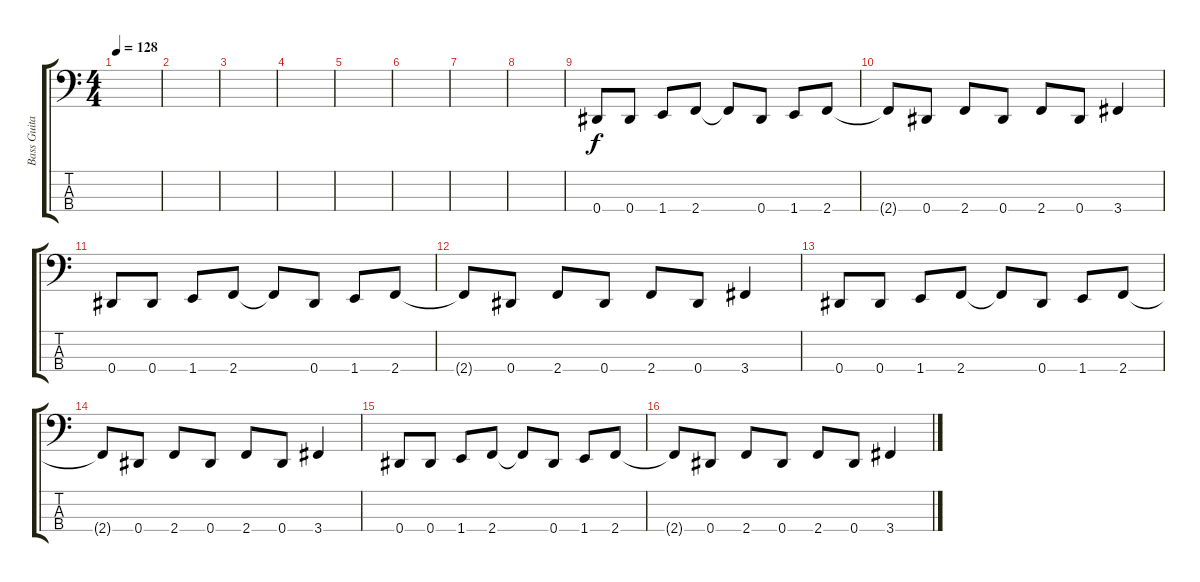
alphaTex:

\track ("Bass Guitar" "Bass Guita") {instrument electricbasspick}
\staff {score tabs}
\tuning (Gb2 Db2 Ab1 Eb1) {hide}
\ts (4 4)
\tempo 128
\clef f4
\ks c
|
|
|
|
|
|
|
|
0.4.8 0.4.8 1.4.8 2.4.8 2.4{t}.8 0.4.8 1.4.8 2.4.8 |
2.4{t}.8 0.4.8 2.4.8 0.4.8 2.4.8 0.4.8 3.4.4 |
0.4.8 0.4.8 1.4.8 2.4.8 2.4{t}.8 0.4.8 1.4.8 2.4.8 |
2.4{t}.8 0.4.8 2.4.8 0.4.8 2.4.8 0.4.8 3.4.4 |
0.4.8 0.4.8 1.4.8 2.4.8 2.4{t}.8 0.4.8 1.4.8 2.4.8 |
2.4{t}.8 0.4.8 2.4.8 0.4.8 2.4.8 0.4.8 3.4.4 |
0.4.8 0.4.8 1.4.8 2.4.8 2.4{t}.8 0.4.8 1.4.8 2.4.8 |
2.4{t}.8 0.4.8 2.4.8 0.4.8 2.4.8 0.4.8 3.4.4
